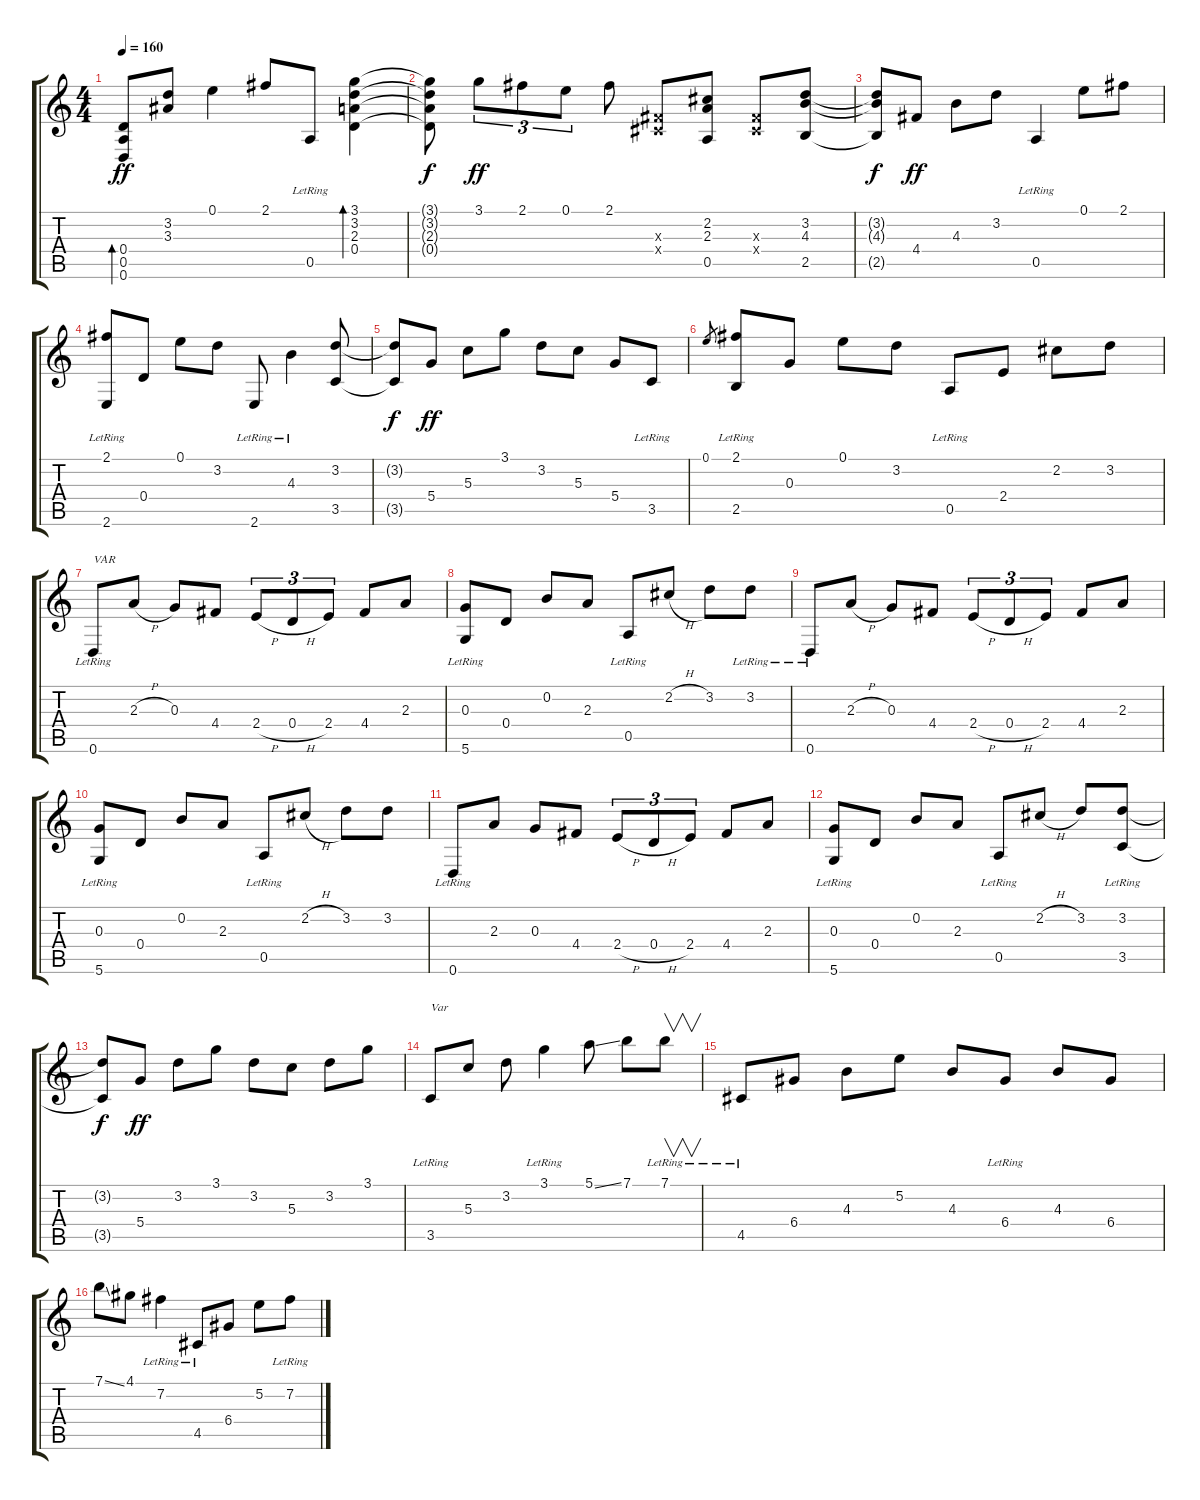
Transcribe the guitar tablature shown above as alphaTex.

\track "" {instrument acousticguitarsteel}
\staff {score tabs}
\tuning (E4 B3 G3 D3 A2 D2) {hide}
\ts (4 4)
\tempo 160
\clef g2
\ks c
(0.4 0.5 0.6).8{bd 120 dy ff} (3.2 3.3).8 0.1.4 2.1.8 0.5{lr}.8 (3.1 3.2 2.3 0.4).4{bd 120} |
(3.1{t} 3.2{t} 2.3{t} 0.4{t}).8{dy f} 3.1.8{tu (3 2) dy ff} 2.1.8{tu (3 2)} 0.1.8{tu (3 2)} 2.1.8 (-1.3{x} -1.4{x}).8 (2.2 2.3 0.5).8 (-1.3{x} -1.4{x}).8 (3.2 4.3 2.5).8 |
(3.2{t} 4.3{t} 2.5{t}).8{dy f} 4.4.8{dy ff} 4.3.8 3.2.8 0.5{lr}.4 0.1.8 2.1.8 |
(2.1 2.6{lr}).8 0.4.8 0.1.8 3.2.8 2.6{lr}.8 4.3{lr}.4 (3.2 3.5).8 |
(3.2{t} 3.5{t}).8{dy f} 5.4.8{dy ff} 5.3.8 3.1.8 3.2.8 5.3.8 5.4.8 3.5{lr}.8 |
0.1.8{gr} (2.1{lr} 2.5{lr}).8 0.3.8 0.1.8 3.2.8 0.5{lr}.8 2.4.8 2.2.8 3.2.8 |
0.6{lr}.8{txt "VAR"} 2.3{h}.8 0.3.8 4.4.8 2.4{h}.8{tu (3 2)} 0.4{h}.8{tu (3 2)} 2.4.8{tu (3 2)} 4.4.8 2.3.8 |
(0.3 5.6{lr}).8 0.4.8 0.2.8 2.3.8 0.5{lr}.8 2.2{h}.8 3.2.8 3.2{lr}.8 |
0.6{lr}.8 2.3{h}.8 0.3.8 4.4.8 2.4{h}.8{tu (3 2)} 0.4{h}.8{tu (3 2)} 2.4.8{tu (3 2)} 4.4.8 2.3.8 |
(0.3 5.6{lr}).8 0.4.8 0.2.8 2.3.8 0.5{lr}.8 2.2{h}.8 3.2.8 3.2.8 |
0.6{lr}.8 2.3.8 0.3.8 4.4.8 2.4{h}.8{tu (3 2)} 0.4{h}.8{tu (3 2)} 2.4.8{tu (3 2)} 4.4.8 2.3.8 |
(0.3 5.6{lr}).8 0.4.8 0.2.8 2.3.8 0.5{lr}.8 2.2{h}.8 3.2.8 (3.2{lr} 3.5{lr}).8 |
(3.2{t} 3.5{t}).8{dy f} 5.4.8{dy ff} 3.2.8 3.1.8 3.2.8 5.3.8 3.2.8 3.1.8 |
3.5{lr}.8{txt "Var"} 5.3.8 3.2.8 3.1{lr}.4 5.1{ss}.8 7.1.8 7.1{lr}.8{v} |
4.5{lr}.8 6.4.8 4.3.8 5.2.8 4.3.8 6.4{lr}.8 4.3.8 6.4.8 |
7.1{ss}.8 4.1.8 7.2{lr}.4 4.5{lr}.8 6.4.8 5.2.8 7.2{lr}.8
